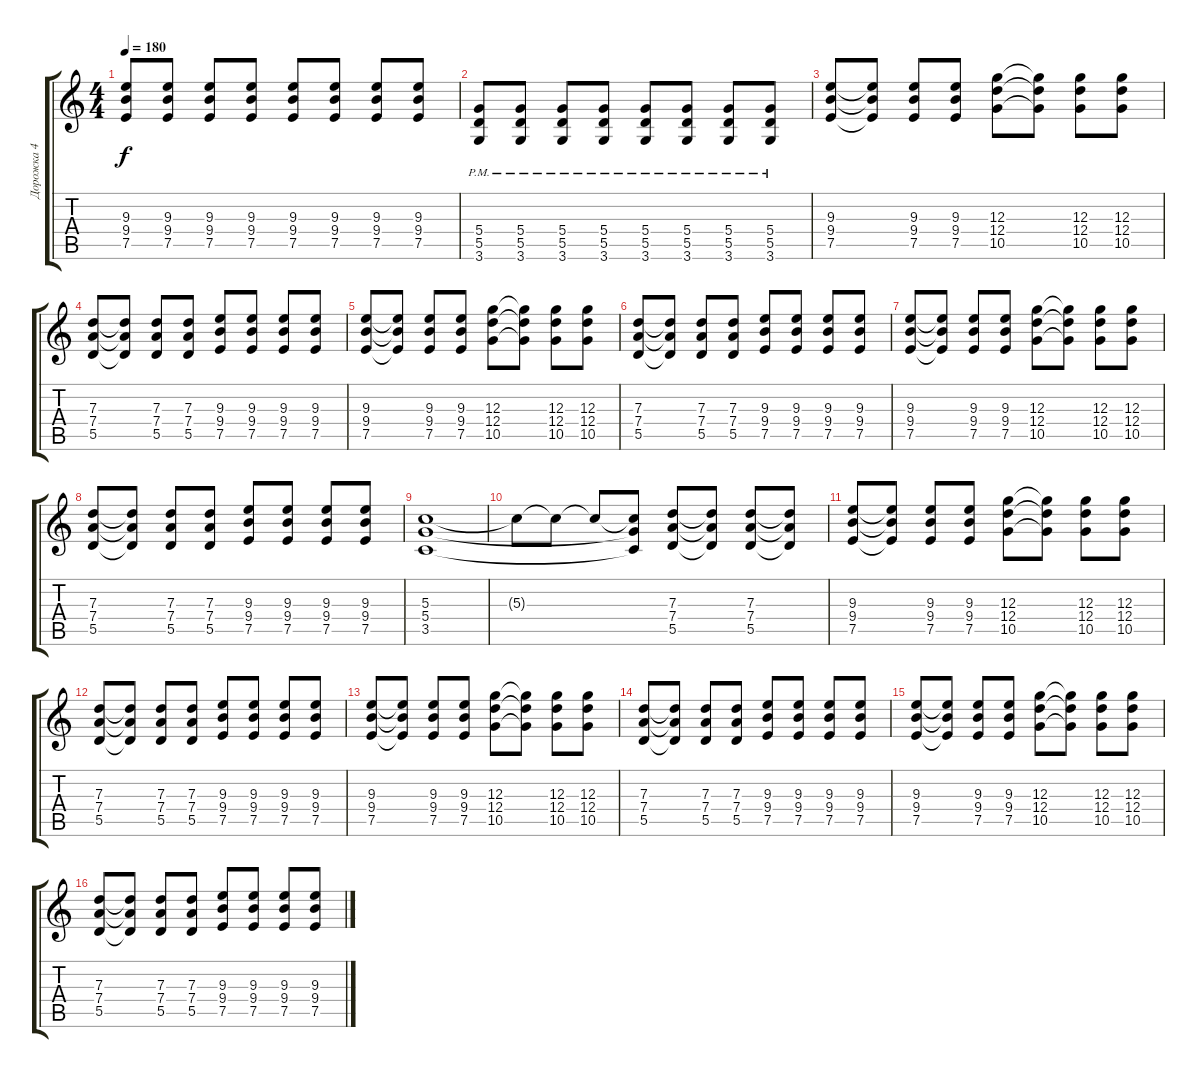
\track ("Дорожка 4" "Дорожка 4") {instrument overdrivenguitar}
\staff {score tabs}
\tuning (E4 B3 G3 D3 A2 E2) {hide}
\ts (4 4)
\tempo 180
\clef g2
\ks c
(9.3 9.4 7.5).8{dy f} (9.3 9.4 7.5).8 (9.3 9.4 7.5).8 (9.3 9.4 7.5).8 (9.3 9.4 7.5).8 (9.3 9.4 7.5).8 (9.3 9.4 7.5).8 (9.3 9.4 7.5).8 |
(5.4{pm} 5.5{pm} 3.6{pm}).8 (5.4{pm} 5.5{pm} 3.6{pm}).8 (5.4{pm} 5.5{pm} 3.6{pm}).8 (5.4{pm} 5.5{pm} 3.6{pm}).8 (5.4{pm} 5.5{pm} 3.6{pm}).8 (5.4{pm} 5.5{pm} 3.6{pm}).8 (5.4{pm} 5.5{pm} 3.6{pm}).8 (5.4{pm} 5.5{pm} 3.6{pm}).8 |
(9.3 9.4 7.5).8{volume 9} (9.3{t} 9.4{t} 7.5{t}).8 (9.3 9.4 7.5).8 (9.3 9.4 7.5).8 (12.3 12.4 10.5).8 (12.3{t} 12.4{t} 10.5{t}).8 (12.3 12.4 10.5).8 (12.3 12.4 10.5).8 |
(7.3 7.4 5.5).8 (7.3{t} 7.4{t} 5.5{t}).8 (7.3 7.4 5.5).8 (7.3 7.4 5.5).8 (9.3 9.4 7.5).8 (9.3 9.4 7.5).8 (9.3 9.4 7.5).8 (9.3 9.4 7.5).8 |
(9.3 9.4 7.5).8 (9.3{t} 9.4{t} 7.5{t}).8 (9.3 9.4 7.5).8 (9.3 9.4 7.5).8 (12.3 12.4 10.5).8 (12.3{t} 12.4{t} 10.5{t}).8 (12.3 12.4 10.5).8 (12.3 12.4 10.5).8 |
(7.3 7.4 5.5).8 (7.3{t} 7.4{t} 5.5{t}).8 (7.3 7.4 5.5).8 (7.3 7.4 5.5).8 (9.3 9.4 7.5).8 (9.3 9.4 7.5).8 (9.3 9.4 7.5).8 (9.3 9.4 7.5).8 |
(9.3 9.4 7.5).8 (9.3{t} 9.4{t} 7.5{t}).8 (9.3 9.4 7.5).8 (9.3 9.4 7.5).8 (12.3 12.4 10.5).8 (12.3{t} 12.4{t} 10.5{t}).8 (12.3 12.4 10.5).8 (12.3 12.4 10.5).8 |
(7.3 7.4 5.5).8 (7.3{t} 7.4{t} 5.5{t}).8 (7.3 7.4 5.5).8 (7.3 7.4 5.5).8 (9.3 9.4 7.5).8 (9.3 9.4 7.5).8 (9.3 9.4 7.5).8 (9.3 9.4 7.5).8 |
(5.3 5.4 3.5).1 |
5.3{t}.8 5.3{t}.8 5.3{t}.8 (5.3{t} 5.4{t} 3.5{t}).8 (7.3 7.4 5.5).8 (7.3{t} 7.4{t} 5.5{t}).8 (7.3 7.4 5.5).8 (7.3{t} 7.4{t} 5.5{t}).8 |
(9.3 9.4 7.5).8{volume 9} (9.3{t} 9.4{t} 7.5{t}).8 (9.3 9.4 7.5).8 (9.3 9.4 7.5).8 (12.3 12.4 10.5).8 (12.3{t} 12.4{t} 10.5{t}).8 (12.3 12.4 10.5).8 (12.3 12.4 10.5).8 |
(7.3 7.4 5.5).8 (7.3{t} 7.4{t} 5.5{t}).8 (7.3 7.4 5.5).8 (7.3 7.4 5.5).8 (9.3 9.4 7.5).8 (9.3 9.4 7.5).8 (9.3 9.4 7.5).8 (9.3 9.4 7.5).8 |
(9.3 9.4 7.5).8 (9.3{t} 9.4{t} 7.5{t}).8 (9.3 9.4 7.5).8 (9.3 9.4 7.5).8 (12.3 12.4 10.5).8 (12.3{t} 12.4{t} 10.5{t}).8 (12.3 12.4 10.5).8 (12.3 12.4 10.5).8 |
(7.3 7.4 5.5).8 (7.3{t} 7.4{t} 5.5{t}).8 (7.3 7.4 5.5).8 (7.3 7.4 5.5).8 (9.3 9.4 7.5).8 (9.3 9.4 7.5).8 (9.3 9.4 7.5).8 (9.3 9.4 7.5).8 |
(9.3 9.4 7.5).8 (9.3{t} 9.4{t} 7.5{t}).8 (9.3 9.4 7.5).8 (9.3 9.4 7.5).8 (12.3 12.4 10.5).8 (12.3{t} 12.4{t} 10.5{t}).8 (12.3 12.4 10.5).8 (12.3 12.4 10.5).8 |
(7.3 7.4 5.5).8 (7.3{t} 7.4{t} 5.5{t}).8 (7.3 7.4 5.5).8 (7.3 7.4 5.5).8 (9.3 9.4 7.5).8 (9.3 9.4 7.5).8 (9.3 9.4 7.5).8 (9.3 9.4 7.5).8
